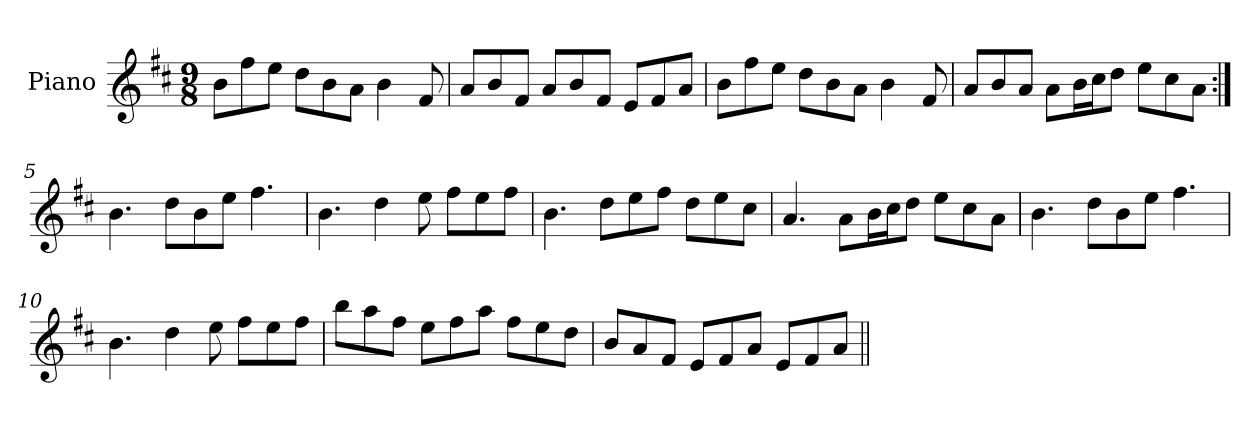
**kern
*part1
*staff1
*I"Piano
*I'Pno
*clefG2
*k[f#c#]
*b:
*M9/8
=1
8b\L
8ff#\
8ee\J
8dd\L
8b\
8a\J
4b\
8f#/
=2
8a/L
8b/
8f#/J
8a/L
8b/
8f#/J
8e/L
8f#/
8a/J
=3
8b\L
8ff#\
8ee\J
8dd\L
8b\
8a\J
4b\
8f#/
!!LO:LB:g=z
=4
8a/L
8b/
8a/J
8a\L
16b\L
16cc#\J
8dd\J
8ee\L
8cc#\
8a\J
=5:|!
4.b\
8dd\L
8b\
8ee\J
4.ff#\
=6
4.b\
4dd\
8ee\
8ff#\L
8ee\
8ff#\J
=7
4.b\
8dd\L
8ee\
8ff#\J
8dd\L
8ee\
8cc#\J
!!LO:LB:g=z
=8
4.a/
8a\L
16b\L
16cc#\J
8dd\J
8ee\L
8cc#\
8a\J
=9
4.b\
8dd\L
8b\
8ee\J
4.ff#\
=10
4.b\
4dd\
8ee\
8ff#\L
8ee\
8ff#\J
=11
8bb\L
8aa\
8ff#\J
8ee\L
8ff#\
8aa\J
8ff#\L
8ee\
8dd\J
!!LO:LB:g=z
=12
8b/L
8a/
8f#/J
8e/L
8f#/
8a/J
8e/L
8f#/
8a/J
=||
*-
